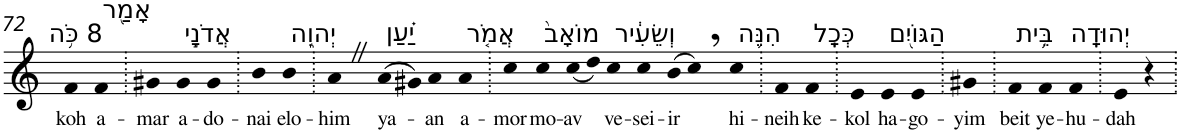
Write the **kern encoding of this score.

**kern	**text
*part1	*part1
*staff1	*staff1
*I"Piano	*
*I'Pno	*
!!LO:PB:g=z
*clefG2	*
*k[]	*
=72	=72
!LO:TX:a:t=8 כֹּ֥ה	!
!	!LO:LY:b
4f	koh
!LO:TX:a:t=אָמַ֖ר	!
!	!LO:LY:b
4f	a-
=73.	=73.
!	!LO:LY:b
4g#X	-mar
!LO:TX:a:t=אֲדֹנָ֣י	!
!	!LO:LY:b
4g#	a-
!	!LO:LY:b
4g#	-do-
=74.	=74.
!	!LO:LY:b
4b	-nai
!LO:TX:a:t=יְהוִ֑ה	!
!	!LO:LY:b
4b	elo-
=75.	=75.
!	!LO:LY:b
4aZ	-him
!LO:TX:a:t=יַ֗עַן	!
!	!LO:LY:b
(>8a	ya-
8g#X)	.
!	!LO:LY:b
4a	-an
!LO:TX:a:t=אֲמֹ֤ר	!
!	!LO:LY:b
4a	a-
=76.	=76.
!	!LO:LY:b
4cc	-mor
!LO:TX:a:t=מוֹאָב֙	!
!	!LO:LY:b
4cc	mo-
!	!LO:LY:b
(<8cc	-av
8dd)	.
!LO:TX:a:t=וְשֵׂעִ֔יר	!
!	!LO:LY:b
4cc	ve-
!	!LO:LY:b
4cc	-sei-
!	!LO:LY:b
(>8b	-ir
8cc,)	.
!LO:TX:a:t=הִנֵּ֥ה	!
!	!LO:LY:b
4cc	hi-
=77.	=77.
!	!LO:LY:b
4f	-neih
!LO:TX:a:t=כְּכָֽל	!
!	!LO:LY:b
4f	ke-
=78.	=78.
!	!LO:LY:b
4e	-kol
!LO:TX:a:t=הַגּוֹיִ֖ם	!
!	!LO:LY:b
4e	ha-
!	!LO:LY:b
4e	-go-
=79.	=79.
!	!LO:LY:b
4g#X	-yim
=80.	=80.
!LO:TX:a:t=בֵּ֥ית	!
!	!LO:LY:b
4f	beit
!LO:TX:a:t=יְהוּדָֽה	!
!	!LO:LY:b
4f	ye-
!	!LO:LY:b
4f	-hu-
=81.	=81.
!	!LO:LY:b
4e	-dah
4r	.
=.	=.
*-	*-
